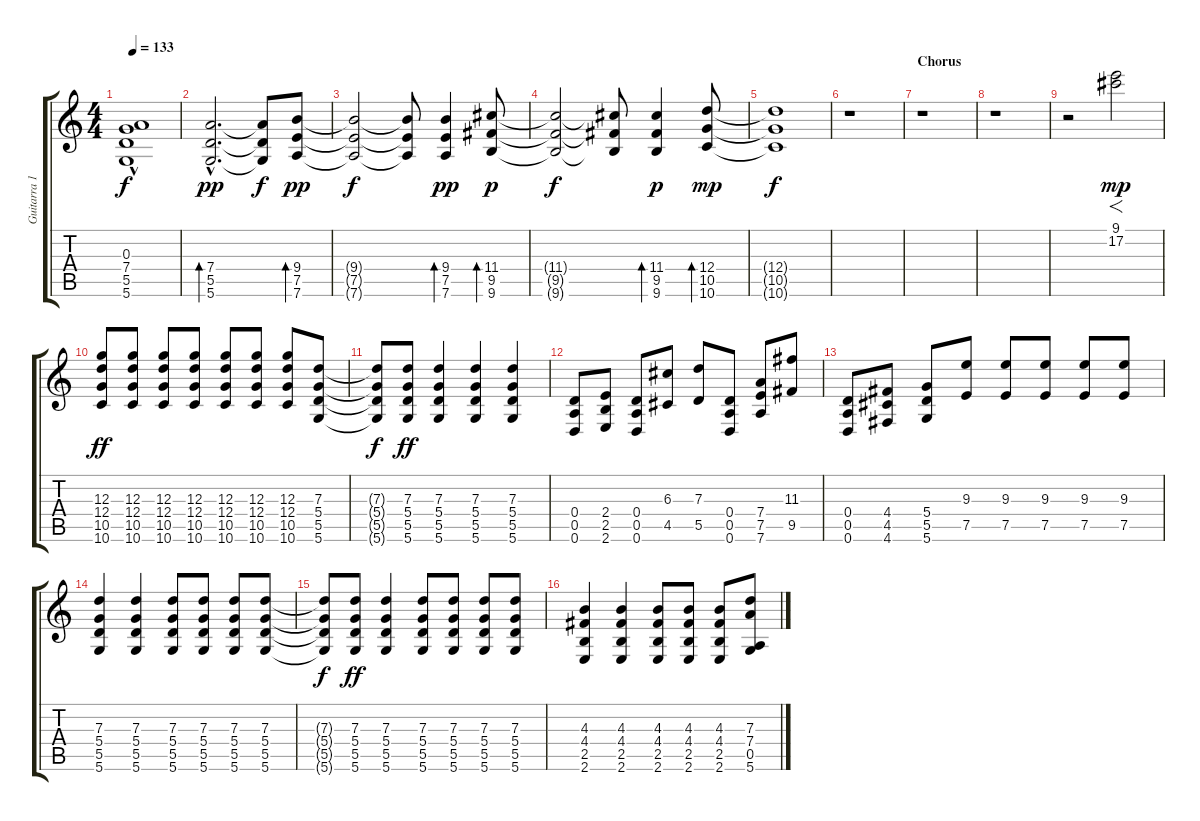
\track ("Guitarra 1" "Guitarra 1") {instrument distortionguitar}
\staff {score tabs}
\tuning (E4 B3 G3 D3 A2 D2) {hide}
\ts (4 4)
\tempo 133
\clef g2
\ks c
(0.3 7.4{hac t} 5.5{t} 5.6{t}).1{dy f} |
(7.4{hac} 5.5{hac} 5.6{hac}).2{d bd 120 dy pp} (7.4{t} 5.5{t} 5.6{t}).8{dy f} (9.4 7.5 7.6).8{bd 120 dy pp} |
(9.4{t} 7.5{t} 7.6{t}).2{dy f} (9.4{t} 7.5{t} 7.6{t}).8 (9.4 7.5 7.6).4{bd 120 dy pp} (11.4 9.5 9.6).8{bd 120 dy p} |
(11.4{t} 9.5{t} 9.6{t}).2{dy f} (11.4{t} 9.5{t} 9.6{t}).8 (11.4 9.5 9.6).4{bd 120 dy p} (12.4 10.5 10.6).8{bd 120 dy mp} |
(12.4{t} 10.5{t} 10.6{t}).1{dy f} |
r.1 |
\section ("" "Chorus")
r.1 |
r.1 |
r.2 (9.1 17.2).2{f dy mp} |
(12.3 12.4 10.5 10.6).8{dy ff} (12.3 12.4 10.5 10.6).8 (12.3 12.4 10.5 10.6).8 (12.3 12.4 10.5 10.6).8 (12.3 12.4 10.5 10.6).8 (12.3 12.4 10.5 10.6).8 (12.3 12.4 10.5 10.6).8 (7.3 5.4 5.5 5.6).8 |
(7.3{t} 5.4{t} 5.5{t} 5.6{t}).8{dy f} (7.3 5.4 5.5 5.6).8{dy ff} (7.3 5.4 5.5 5.6).4 (7.3 5.4 5.5 5.6).4 (7.3 5.4 5.5 5.6).4 |
(0.4 0.5 0.6).8 (2.4 2.5 2.6).8 (0.4 0.5 0.6).8 (6.3 4.5).8 (7.3 5.5).8 (0.4 0.5 0.6).8 (7.4 7.5 7.6).8 (11.3 9.5).8 |
(0.4 0.5 0.6).8 (4.4 4.5 4.6).8 (5.4 5.5 5.6).8 (9.3 7.5).8 (9.3 7.5).8 (9.3 7.5).8 (9.3 7.5).8 (9.3 7.5).8 |
(7.3 5.4 5.5 5.6).4 (7.3 5.4 5.5 5.6).4 (7.3 5.4 5.5 5.6).8 (7.3 5.4 5.5 5.6).8 (7.3 5.4 5.5 5.6).8 (7.3 5.4 5.5 5.6).8 |
(7.3{t} 5.4{t} 5.5{t} 5.6{t}).8{dy f} (7.3 5.4 5.5 5.6).8{dy ff} (7.3 5.4 5.5 5.6).4 (7.3 5.4 5.5 5.6).8 (7.3 5.4 5.5 5.6).8 (7.3 5.4 5.5 5.6).8 (7.3 5.4 5.5 5.6).8 |
(4.3 4.4 2.5 2.6).4 (4.3 4.4 2.5 2.6).4 (4.3 4.4 2.5 2.6).8 (4.3 4.4 2.5 2.6).8 (4.3 4.4 2.5 2.6).8 (7.3 7.4 0.5 5.6).8
